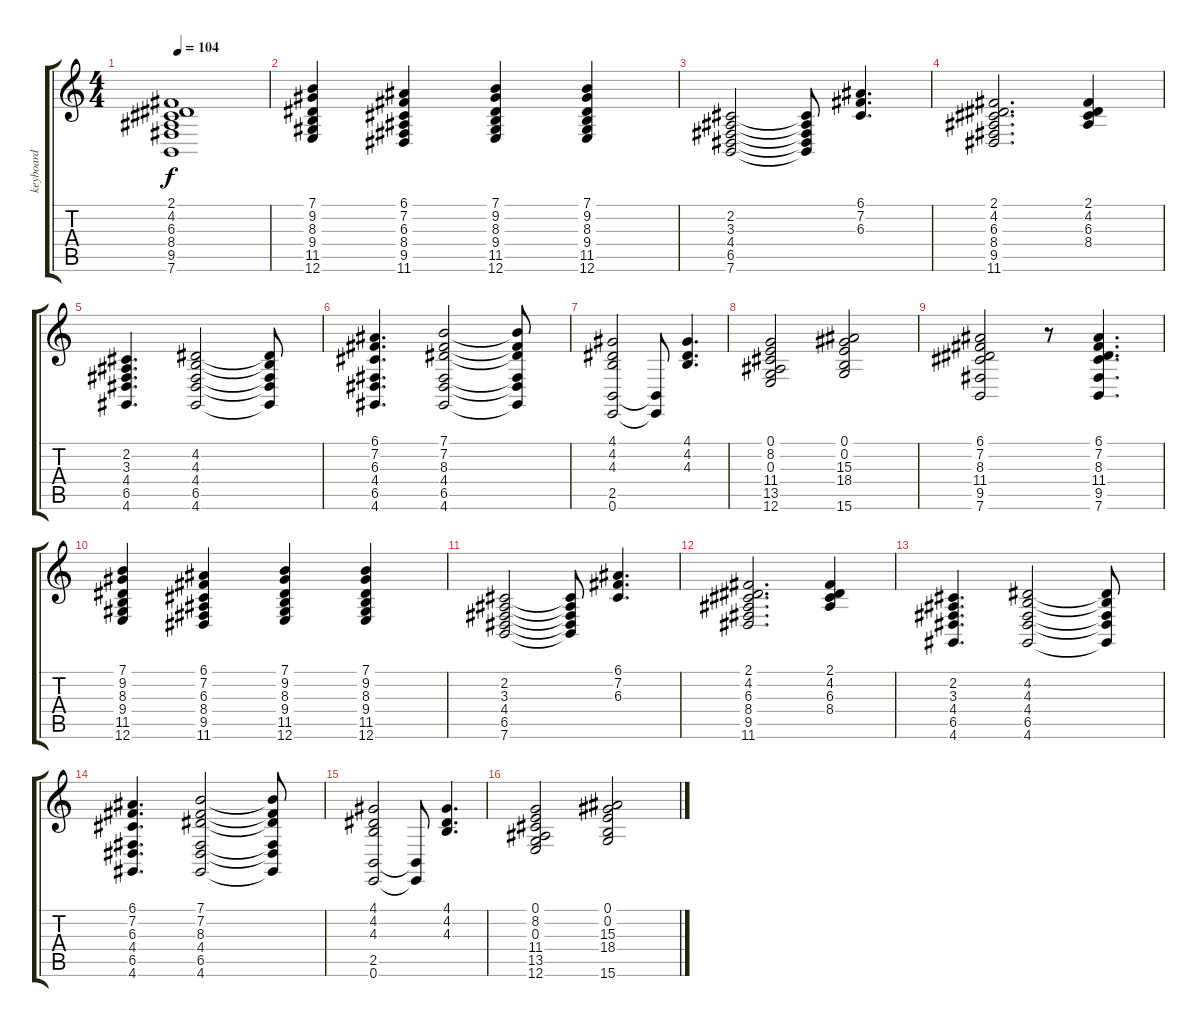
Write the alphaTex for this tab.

\track ("keyboard" "keyboard") {instrument electricpiano2}
\staff {score tabs}
\tuning (E4 B3 G3 D3 A2 E2) {hide}
\ts (4 4)
\tempo 104
\clef g2
\ks c
(2.1 4.2 6.3 8.4 9.5 7.6).1{dy f} |
(7.1 9.2 8.3 9.4 11.5 12.6).4 (6.1 7.2 6.3 8.4 9.5 11.6).4 (7.1 9.2 8.3 9.4 11.5 12.6).4 (7.1 9.2 8.3 9.4 11.5 12.6).4 |
(2.2 3.3 4.4 6.5 7.6).2 (2.2{t} 3.3{t} 4.4{t} 6.5{t} 7.6{t}).8 (6.1 7.2 6.3).4{d} |
(2.1 4.2 6.3 8.4 9.5 11.6).2{d} (2.1 4.2 6.3 8.4).4 |
(2.2 3.3 4.4 6.5 4.6).4{d} (4.2 4.3 4.4 6.5 4.6).2 (4.2{t} 4.3{t} 4.4{t} 6.5{t} 4.6{t}).8 |
(6.1 7.2 6.3 4.4 6.5 4.6).4{d} (7.1 7.2 8.3 4.4 6.5 4.6).2 (7.1{t} 7.2{t} 8.3{t} 4.4{t} 6.5{t} 4.6{t}).8 |
(4.1 4.2 4.3 2.5 0.6).2 (2.5{t} 0.6{t}).8 (4.1 4.2 4.3).4{d} |
(0.1 8.2 0.3 11.4 13.5 12.6).2 (0.1 0.2 15.3 18.4 15.6).2 |
(6.1 7.2 8.3 11.4 9.5 7.6).2 r.8 (6.1 7.2 8.3 11.4 9.5 7.6).4{d} |
(7.1 9.2 8.3 9.4 11.5 12.6).4 (6.1 7.2 6.3 8.4 9.5 11.6).4 (7.1 9.2 8.3 9.4 11.5 12.6).4 (7.1 9.2 8.3 9.4 11.5 12.6).4 |
(2.2 3.3 4.4 6.5 7.6).2 (2.2{t} 3.3{t} 4.4{t} 6.5{t} 7.6{t}).8 (6.1 7.2 6.3).4{d} |
(2.1 4.2 6.3 8.4 9.5 11.6).2{d} (2.1 4.2 6.3 8.4).4 |
(2.2 3.3 4.4 6.5 4.6).4{d} (4.2 4.3 4.4 6.5 4.6).2 (4.2{t} 4.3{t} 4.4{t} 6.5{t} 4.6{t}).8 |
(6.1 7.2 6.3 4.4 6.5 4.6).4{d} (7.1 7.2 8.3 4.4 6.5 4.6).2 (7.1{t} 7.2{t} 8.3{t} 4.4{t} 6.5{t} 4.6{t}).8 |
(4.1 4.2 4.3 2.5 0.6).2 (2.5{t} 0.6{t}).8 (4.1 4.2 4.3).4{d} |
(0.1 8.2 0.3 11.4 13.5 12.6).2 (0.1 0.2 15.3 18.4 15.6).2
